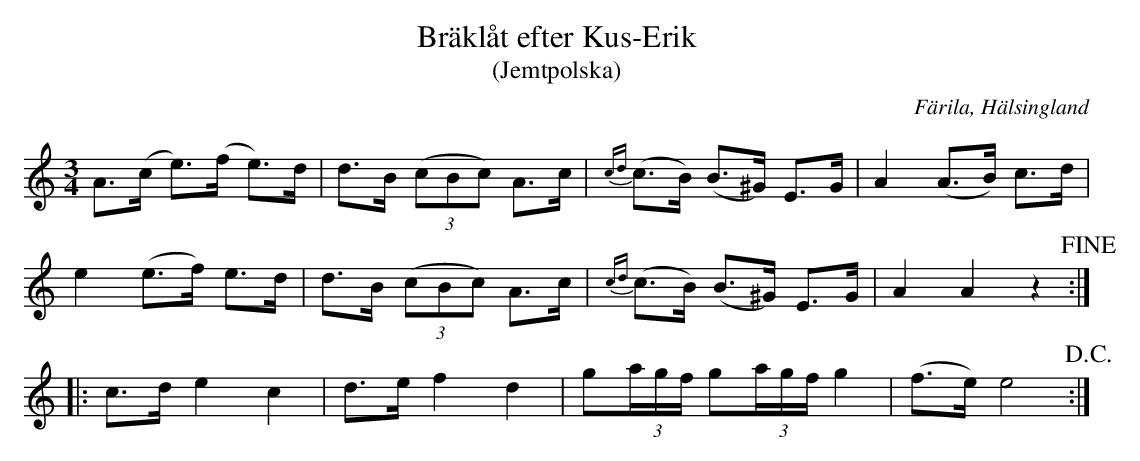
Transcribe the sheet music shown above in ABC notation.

X:1
T: Bräklåt efter Kus-Erik
T: (Jemtpolska)
O: Färila, Hälsingland
M: 3/4
L: 1/8
K: Am
A>(c e>)(f e)>d | d>B ((3cBc) A>c | {cd}(c>B) (B>^G)   E>G      | A2    (A>B) c>d  |
e2   (e>f) e>d  | d>B ((3cBc) A>c | {cd}(c>B)    (B>^G)   E>G      | A2    A2    z2  !fine! ::
K: C
c>d  e2    c2   | d>e f2      d2  | g(3/a/g/f/  g(3/a/g/f/  g2| (f>e) e4 !D.C.!       :|
